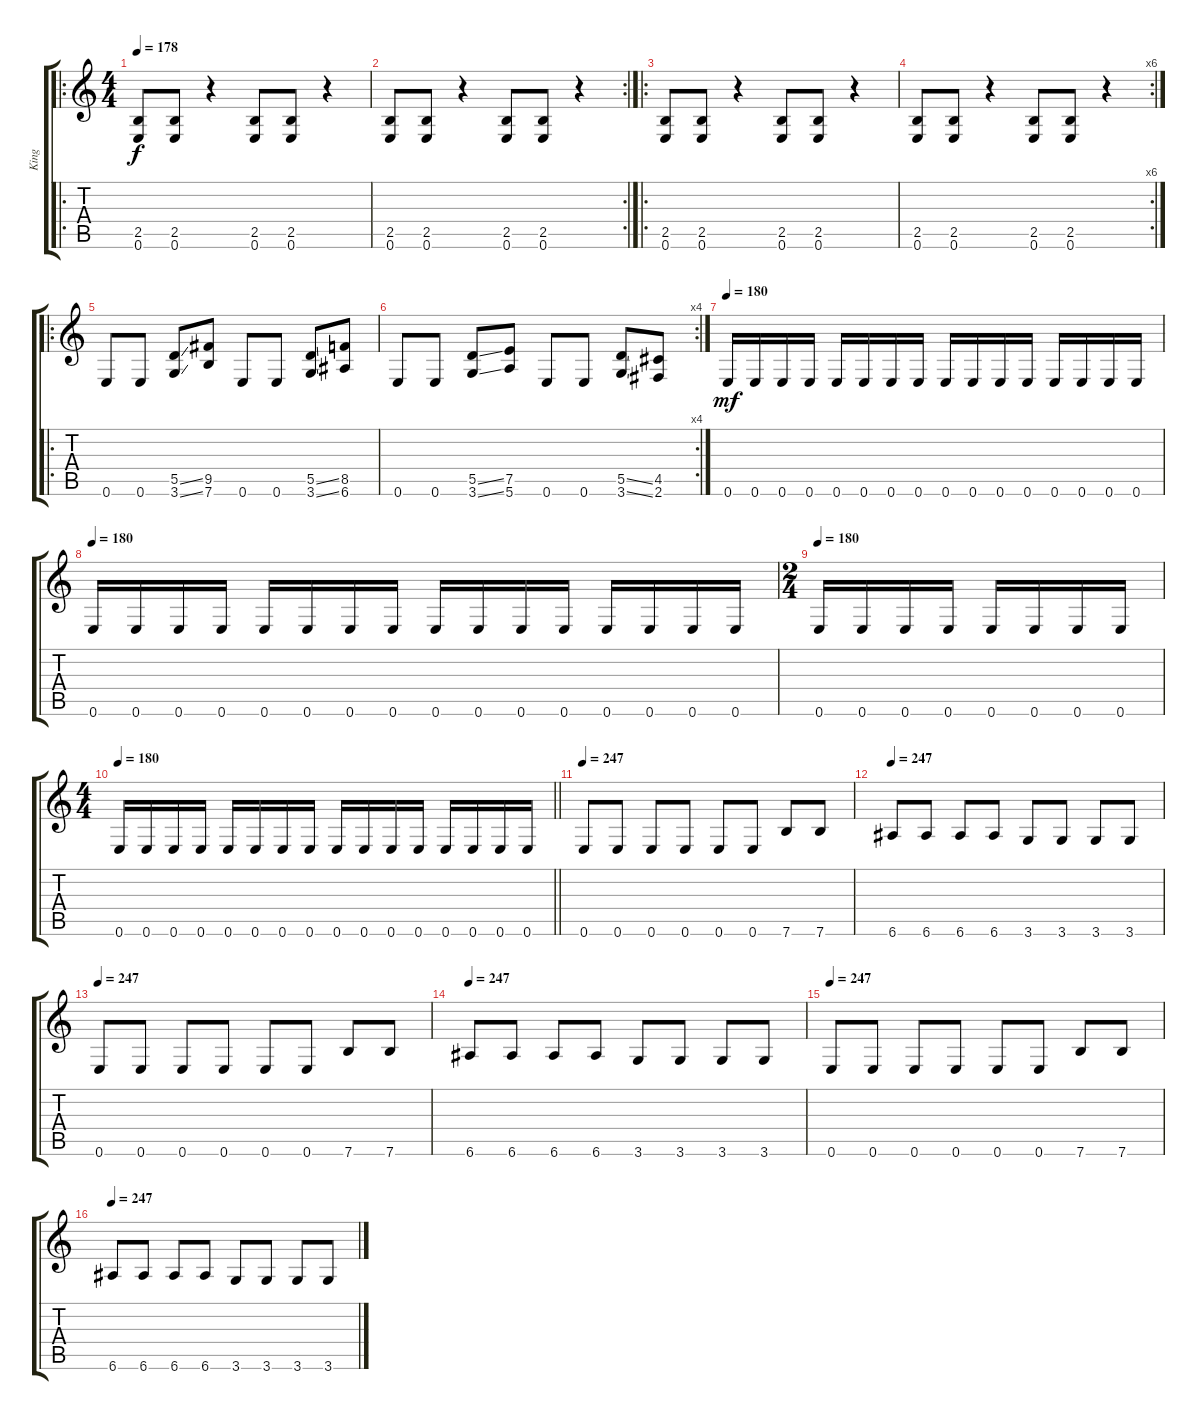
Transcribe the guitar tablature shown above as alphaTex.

\track ("King" "King") {instrument distortionguitar}
\staff {score tabs}
\tuning (E4 B3 G3 D3 A2 E2) {hide}
\ro
\ts (4 4)
\tempo 178
\clef g2
\ks c
(2.5 0.6).8{dy f} (2.5 0.6).8 r.4 (2.5 0.6).8 (2.5 0.6).8 r.4 |
\rc 2
(2.5 0.6).8 (2.5 0.6).8 r.4 (2.5 0.6).8 (2.5 0.6).8 r.4 |
\ro
(2.5 0.6).8 (2.5 0.6).8 r.4 (2.5 0.6).8 (2.5 0.6).8 r.4 |
\rc 6
(2.5 0.6).8 (2.5 0.6).8 r.4 (2.5 0.6).8 (2.5 0.6).8 r.4 |
\ro
0.6.8 0.6.8 (5.5{ss} 3.6{ss}).8 (9.5 7.6).8 0.6.8 0.6.8 (5.5{ss} 3.6{ss}).8 (8.5 6.6).8 |
\rc 4
0.6.8 0.6.8 (5.5{ss} 3.6{ss}).8 (7.5 5.6).8 0.6.8 0.6.8 (5.5{ss} 3.6{ss}).8 (4.5 2.6).8 |
\tempo 180
0.6.16{dy mf} 0.6.16 0.6.16 0.6.16 0.6.16 0.6.16 0.6.16 0.6.16 0.6.16 0.6.16 0.6.16 0.6.16 0.6.16 0.6.16 0.6.16 0.6.16 |
\tempo 180
0.6.16 0.6.16 0.6.16 0.6.16 0.6.16 0.6.16 0.6.16 0.6.16 0.6.16 0.6.16 0.6.16 0.6.16 0.6.16 0.6.16 0.6.16 0.6.16 |
\ts (2 4)
\tempo 180
0.6.16 0.6.16 0.6.16 0.6.16 0.6.16 0.6.16 0.6.16 0.6.16 |
\ts (4 4)
\tempo 180
\barLineRight lightlight
0.6.16 0.6.16 0.6.16 0.6.16 0.6.16 0.6.16 0.6.16 0.6.16 0.6.16 0.6.16 0.6.16 0.6.16 0.6.16 0.6.16 0.6.16 0.6.16 |
\tempo 247
0.6.8 0.6.8 0.6.8 0.6.8 0.6.8 0.6.8 7.6.8 7.6.8 |
\tempo 247
6.6.8 6.6.8 6.6.8 6.6.8 3.6.8 3.6.8 3.6.8 3.6.8 |
\tempo 247
0.6.8 0.6.8 0.6.8 0.6.8 0.6.8 0.6.8 7.6.8 7.6.8 |
\tempo 247
6.6.8 6.6.8 6.6.8 6.6.8 3.6.8 3.6.8 3.6.8 3.6.8 |
\tempo 247
0.6.8 0.6.8 0.6.8 0.6.8 0.6.8 0.6.8 7.6.8 7.6.8 |
\tempo 247
6.6.8 6.6.8 6.6.8 6.6.8 3.6.8 3.6.8 3.6.8 3.6.8
